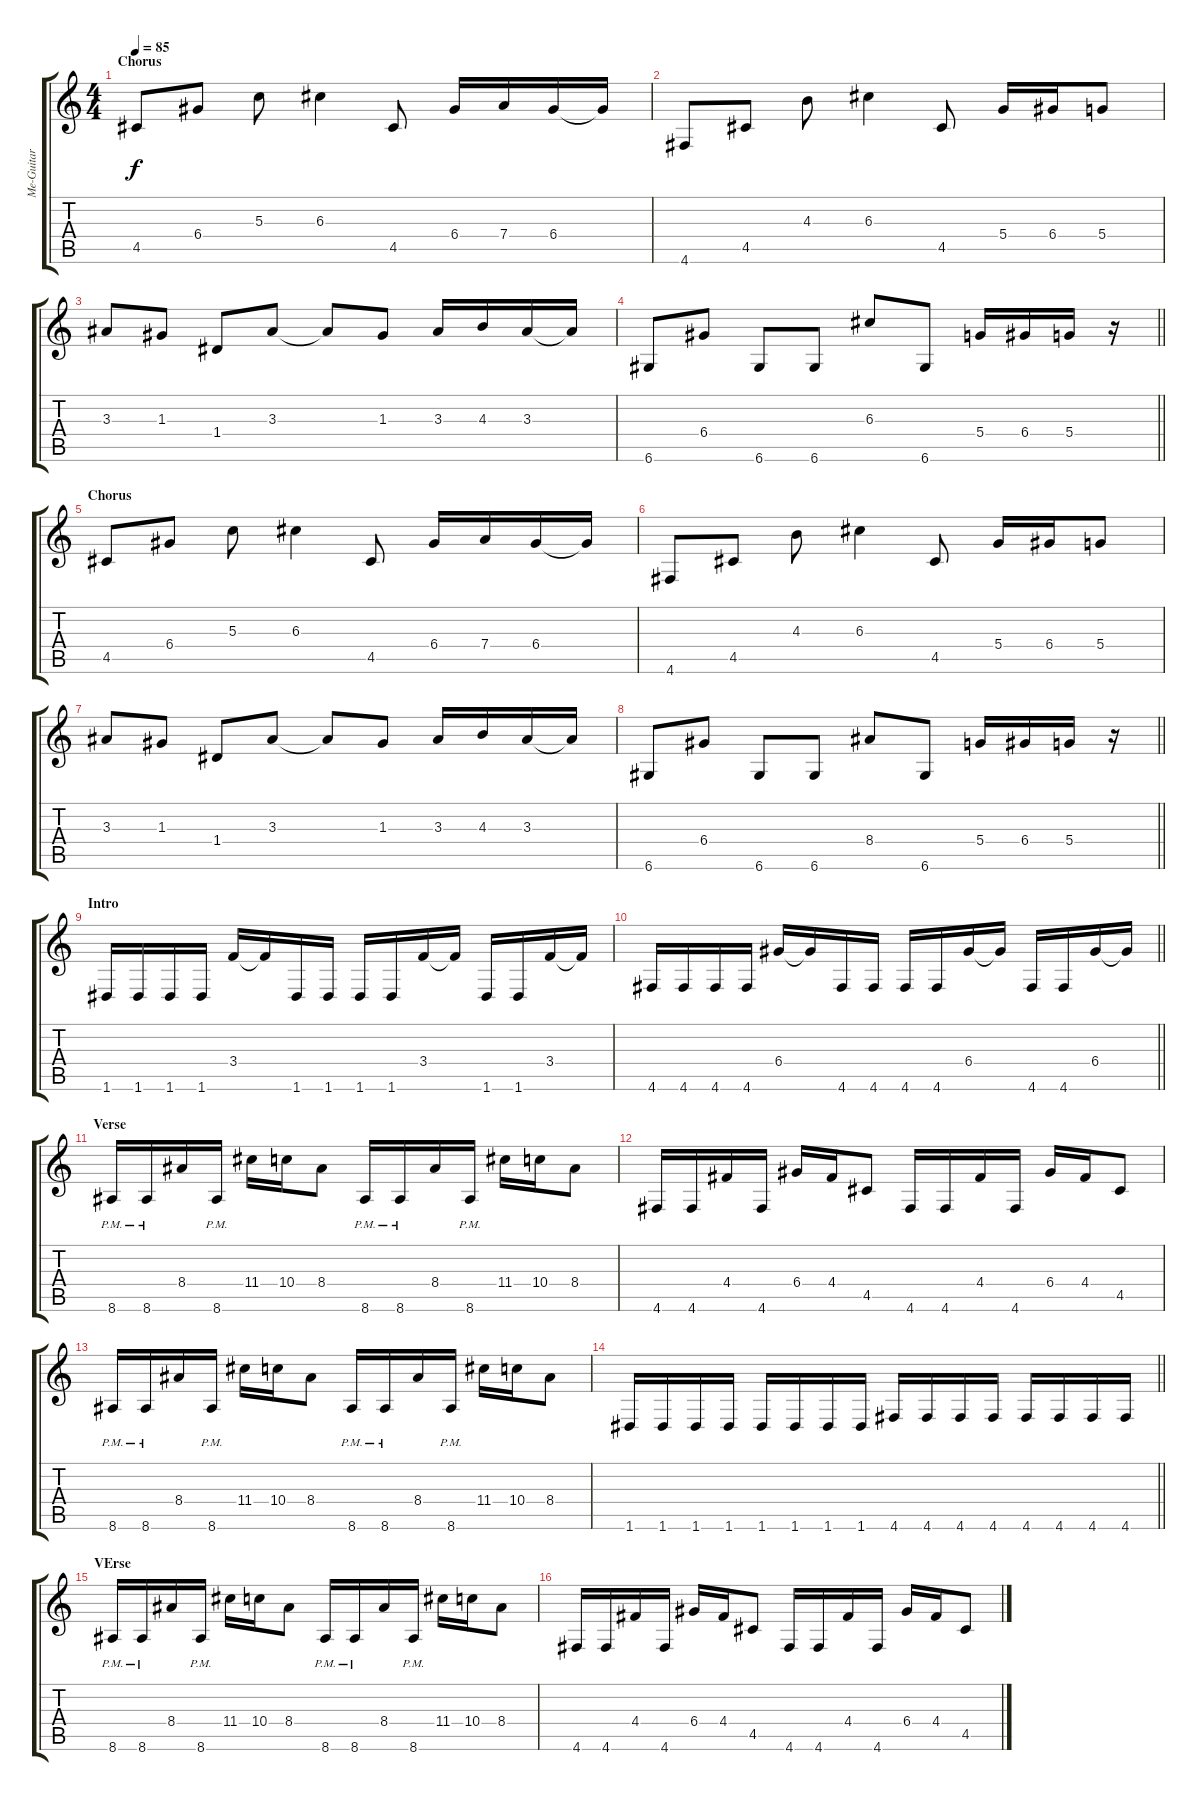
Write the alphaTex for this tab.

\track ("Me-Guitar" "Me-Guitar") {instrument distortionguitar}
\staff {score tabs}
\tuning (E4 B3 G3 D3 A2 D2) {hide}
\ts (4 4)
\section ("" "Chorus")
\tempo 85
\clef g2
\ks c
4.5.8{dy f} 6.4.8 5.3.8 6.3.4 4.5.8 6.4.16 7.4.16 6.4.16 6.4{t}.16 |
4.6.8 4.5.8 4.3.8 6.3.4 4.5.8 5.4.16 6.4.16 5.4.8 |
3.3.8 1.3.8 1.4.8 3.3.8 3.3{t}.8 1.3.8 3.3.16 4.3.16 3.3.16 3.3{t}.16 |
\barLineRight lightlight
6.6.8 6.4.8 6.6.8 6.6.8 6.3.8 6.6.8 5.4.16 6.4.16 5.4.16 r.16 |
\section ("" "Chorus")
4.5.8 6.4.8 5.3.8 6.3.4 4.5.8 6.4.16 7.4.16 6.4.16 6.4{t}.16 |
4.6.8 4.5.8 4.3.8 6.3.4 4.5.8 5.4.16 6.4.16 5.4.8 |
3.3.8 1.3.8 1.4.8 3.3.8 3.3{t}.8 1.3.8 3.3.16 4.3.16 3.3.16 3.3{t}.16 |
\barLineRight lightlight
6.6.8 6.4.8 6.6.8 6.6.8 8.4.8 6.6.8 5.4.16 6.4.16 5.4.16 r.16 |
\section ("" "Intro")
1.6.16 1.6.16 1.6.16 1.6.16 3.4.16 3.4{t}.16 1.6.16 1.6.16 1.6.16 1.6.16 3.4.16 3.4{t}.16 1.6.16 1.6.16 3.4.16 3.4{t}.16 |
\barLineRight lightlight
4.6.16 4.6.16 4.6.16 4.6.16 6.4.16 6.4{t}.16 4.6.16 4.6.16 4.6.16 4.6.16 6.4.16 6.4{t}.16 4.6.16 4.6.16 6.4.16 6.4{t}.16 |
\section ("" "Verse")
8.6{pm}.16 8.6{pm}.16 8.4.16 8.6{pm}.16 11.4.16 10.4.16 8.4.8 8.6{pm}.16 8.6{pm}.16 8.4.16 8.6{pm}.16 11.4.16 10.4.16 8.4.8 |
4.6.16 4.6.16 4.4.16 4.6.16 6.4.16 4.4.16 4.5.8 4.6.16 4.6.16 4.4.16 4.6.16 6.4.16 4.4.16 4.5.8 |
8.6{pm}.16 8.6{pm}.16 8.4.16 8.6{pm}.16 11.4.16 10.4.16 8.4.8 8.6{pm}.16 8.6{pm}.16 8.4.16 8.6{pm}.16 11.4.16 10.4.16 8.4.8 |
\barLineRight lightlight
1.6.16 1.6.16 1.6.16 1.6.16 1.6.16 1.6.16 1.6.16 1.6.16 4.6.16 4.6.16 4.6.16 4.6.16 4.6.16 4.6.16 4.6.16 4.6.16 |
\section ("" "VErse")
8.6{pm}.16 8.6{pm}.16 8.4.16 8.6{pm}.16 11.4.16 10.4.16 8.4.8 8.6{pm}.16 8.6{pm}.16 8.4.16 8.6{pm}.16 11.4.16 10.4.16 8.4.8 |
4.6.16 4.6.16 4.4.16 4.6.16 6.4.16 4.4.16 4.5.8 4.6.16 4.6.16 4.4.16 4.6.16 6.4.16 4.4.16 4.5.8
